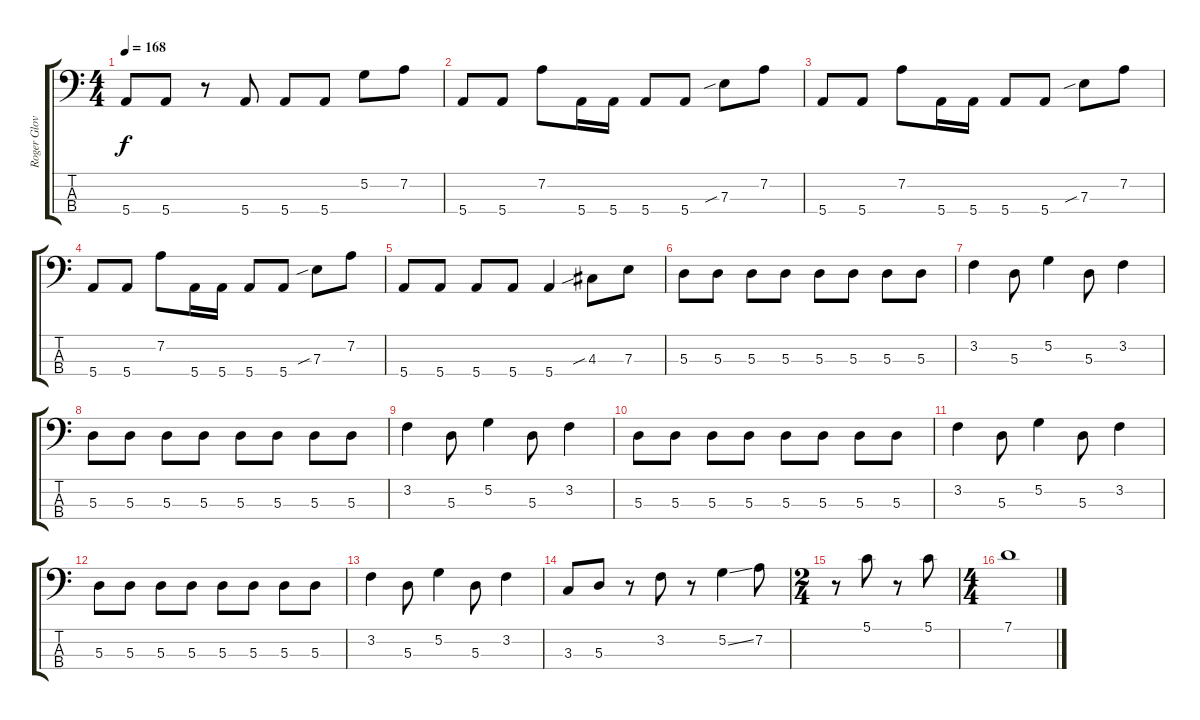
\track ("Roger Glover" "Roger Glov") {instrument electricbassfinger}
\staff {score tabs}
\tuning (G2 D2 A1 E1) {hide}
\ts (4 4)
\tempo 168
\clef f4
\ks c
5.4.8{dy f} 5.4.8 r.8 5.4.8 5.4.8 5.4.8 5.2.8 7.2.8 |
5.4.8 5.4.8 7.2.8 5.4.16 5.4.16 5.4.8 5.4.8 7.3{sib}.8 7.2.8 |
5.4.8 5.4.8 7.2.8 5.4.16 5.4.16 5.4.8 5.4.8 7.3{sib}.8 7.2.8 |
5.4.8 5.4.8 7.2.8 5.4.16 5.4.16 5.4.8 5.4.8 7.3{sib}.8 7.2.8 |
5.4.8 5.4.8 5.4.8 5.4.8 5.4.4 4.3{sib}.8 7.3.8 |
5.3.8 5.3.8 5.3.8 5.3.8 5.3.8 5.3.8 5.3.8 5.3.8 |
3.2.4 5.3.8 5.2.4 5.3.8 3.2.4 |
5.3.8 5.3.8 5.3.8 5.3.8 5.3.8 5.3.8 5.3.8 5.3.8 |
3.2.4 5.3.8 5.2.4 5.3.8 3.2.4 |
5.3.8 5.3.8 5.3.8 5.3.8 5.3.8 5.3.8 5.3.8 5.3.8 |
3.2.4 5.3.8 5.2.4 5.3.8 3.2.4 |
5.3.8 5.3.8 5.3.8 5.3.8 5.3.8 5.3.8 5.3.8 5.3.8 |
3.2.4 5.3.8 5.2.4 5.3.8 3.2.4 |
3.3.8 5.3.8 r.8 3.2.8 r.8 5.2{ss}.4 7.2.8 |
\ts (2 4)
r.8 5.1.8 r.8 5.1.8 |
\ts (4 4)
7.1.1
